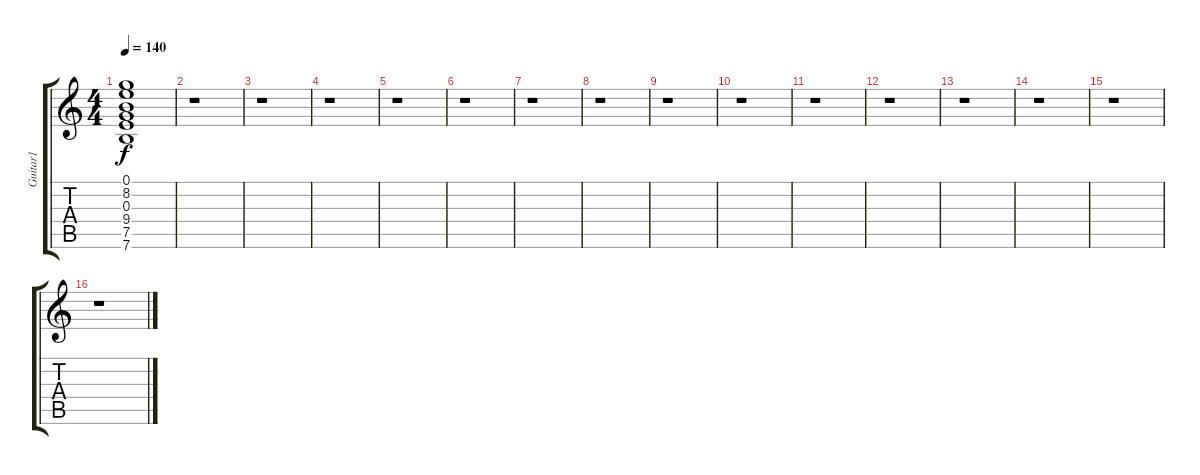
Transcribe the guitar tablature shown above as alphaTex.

\track ("Guitar1" "Guitar1") {instrument acousticguitarsteel}
\staff {score tabs}
\tuning (E4 B3 G3 D3 A2 E2) {hide}
\ts (4 4)
\tempo 140
\clef g2
\ks c
(0.1{t} 8.2{t} 0.3{t} 9.4{t} 7.5{t} 7.6{t}).1{dy f} |
r.1 |
r.1 |
r.1 |
r.1 |
r.1 |
r.1 |
r.1 |
r.1 |
r.1 |
r.1 |
r.1 |
r.1 |
r.1 |
r.1 |
r.1
